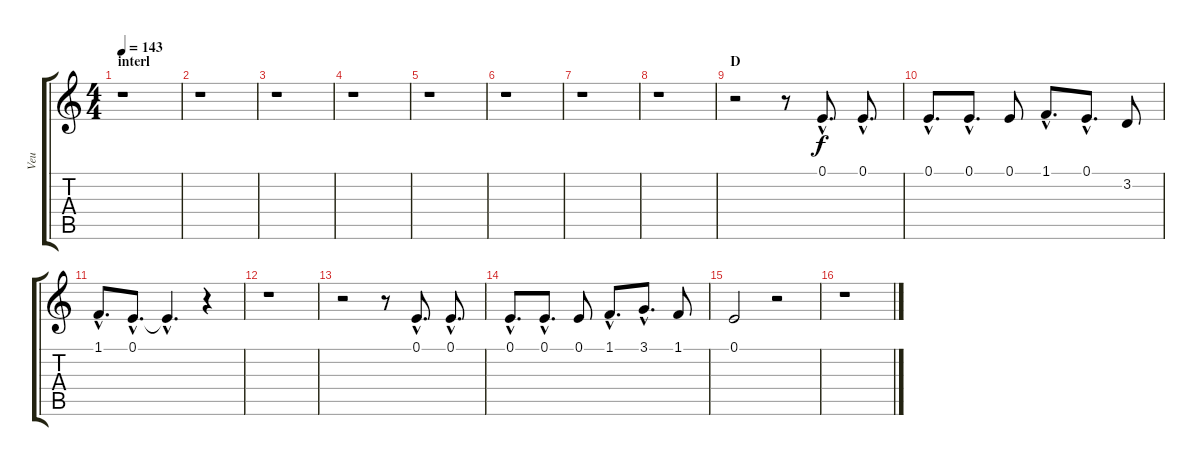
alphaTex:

\track ("Veu" "Veu") {instrument lead6voice}
\staff {score tabs}
\tuning (E4 B3 G3 D3 A2 E2) {hide}
\ts (4 4)
\section ("" "interl")
\tempo 143
\clef g2
\ks c
r.1{dy f} |
r.1 |
r.1 |
r.1 |
r.1 |
r.1 |
r.1 |
r.1 |
\section ("" "D")
r.2 r.8 0.1{hac}.8{d} 0.1{hac}.8{d} |
0.1{hac}.8{d} 0.1{hac}.8{d} 0.1.8 1.1{hac}.8{d} 0.1{hac}.8{d} 3.2.8 |
1.1{hac}.8{d} 0.1{hac}.8{d} 0.1{hac t}.4{d} r.4 |
r.1 |
r.2 r.8 0.1{hac}.8{d} 0.1{hac}.8{d} |
0.1{hac}.8{d} 0.1{hac}.8{d} 0.1.8 1.1{hac}.8{d} 3.1{hac}.8{d} 1.1.8 |
0.1.2 r.2 |
r.1
